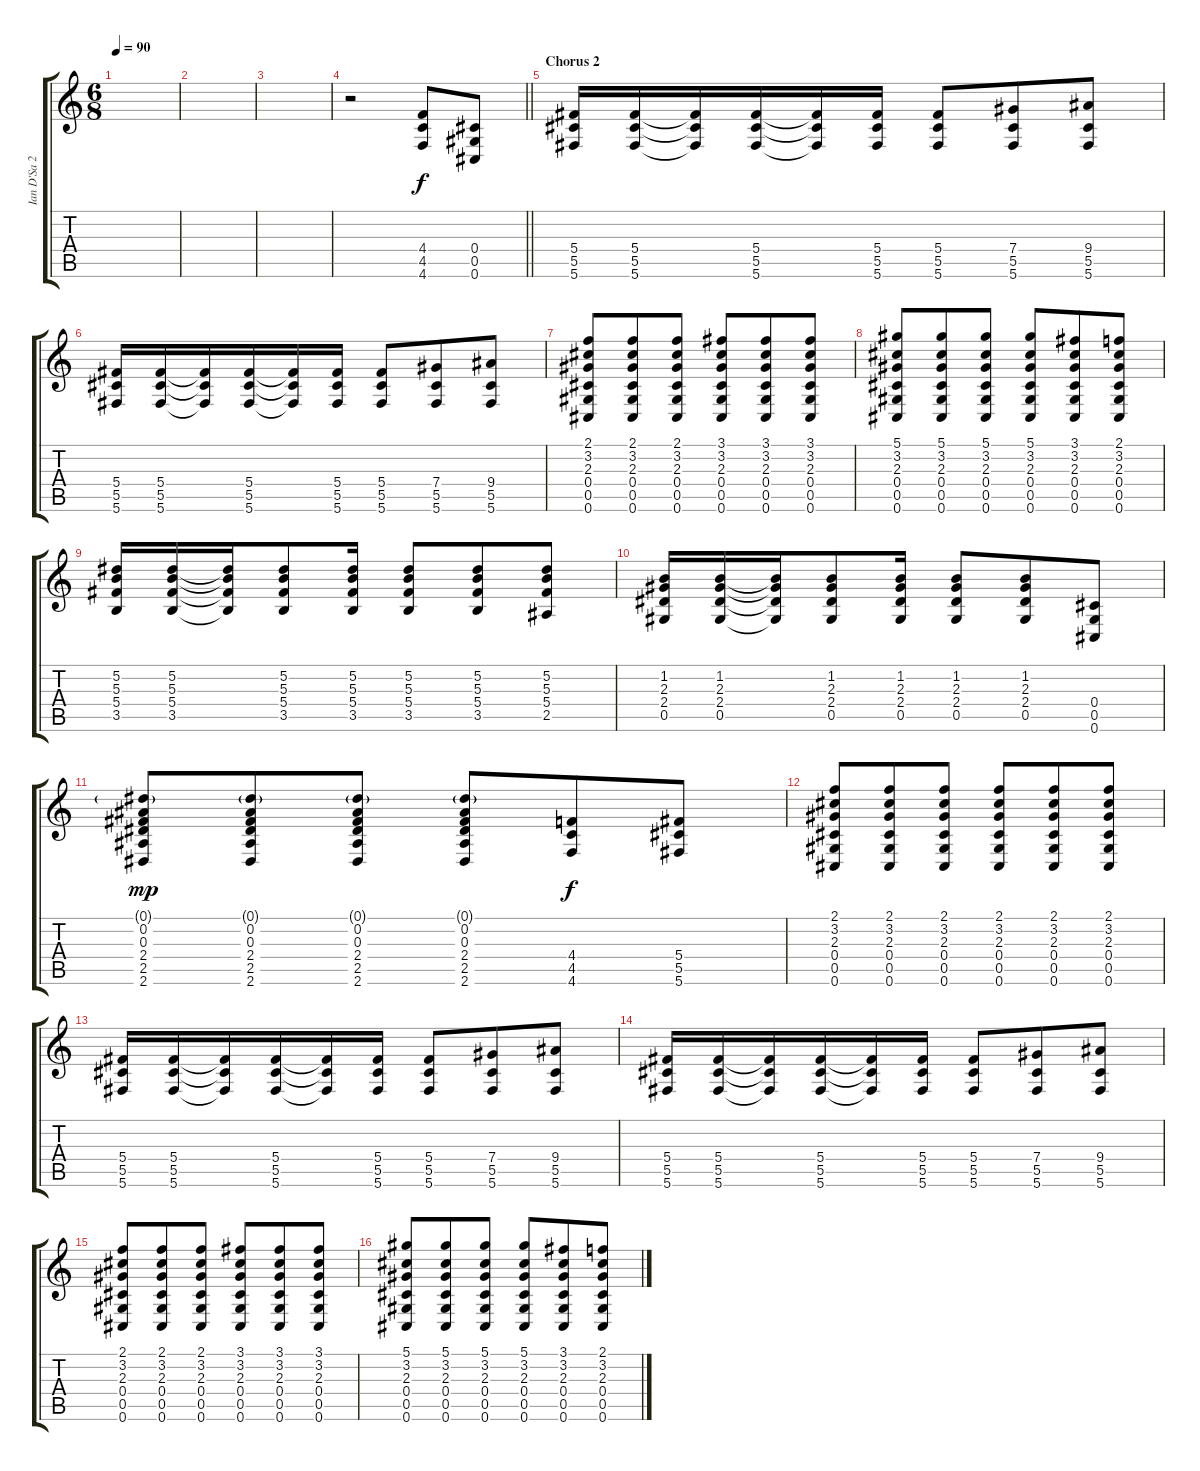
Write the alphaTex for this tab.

\track ("Ian D'Sa 2" "Ian D'Sa 2") {instrument distortionguitar}
\staff {score tabs}
\tuning (Eb4 Bb3 Gb3 Db3 Ab2 Db2) {hide}
\ts (6 8)
\tempo 90
\clef g2
\ks c
|
|
|
\barLineRight lightlight
r.2 (4.4 4.5 4.6).8 (0.4 0.5 0.6).8 |
\section ("" "Chorus 2")
(5.4 5.5 5.6).16 (5.4 5.5 5.6).16 (5.4{t} 5.5{t} 5.6{t}).16 (5.4 5.5 5.6).16 (5.4{t} 5.5{t} 5.6{t}).16 (5.4 5.5 5.6).16 (5.4 5.5 5.6).8 (7.4 5.5 5.6).8 (9.4 5.5 5.6).8 |
(5.4 5.5 5.6).16 (5.4 5.5 5.6).16 (5.4{t} 5.5{t} 5.6{t}).16 (5.4 5.5 5.6).16 (5.4{t} 5.5{t} 5.6{t}).16 (5.4 5.5 5.6).16 (5.4 5.5 5.6).8 (7.4 5.5 5.6).8 (9.4 5.5 5.6).8 |
(2.1 3.2 2.3 0.4 0.5 0.6).8 (2.1 3.2 2.3 0.4 0.5 0.6).8 (2.1 3.2 2.3 0.4 0.5 0.6).8 (3.1 3.2 2.3 0.4 0.5 0.6).8 (3.1 3.2 2.3 0.4 0.5 0.6).8 (3.1 3.2 2.3 0.4 0.5 0.6).8 |
(5.1 3.2 2.3 0.4 0.5 0.6).8 (5.1 3.2 2.3 0.4 0.5 0.6).8 (5.1 3.2 2.3 0.4 0.5 0.6).8 (5.1 3.2 2.3 0.4 0.5 0.6).8 (3.1 3.2 2.3 0.4 0.5 0.6).8 (2.1 3.2 2.3 0.4 0.5 0.6).8 |
(5.2 5.3 5.4 3.5).16 (5.2 5.3 5.4 3.5).16 (5.2{t} 5.3{t} 5.4{t} 3.5{t}).16 (5.2 5.3 5.4 3.5).8 (5.2 5.3 5.4 3.5).16 (5.2 5.3 5.4 3.5).8 (5.2 5.3 5.4 3.5).8 (5.2 5.3 5.4 2.5).8 |
(1.2 2.3 2.4 0.5).16 (1.2 2.3 2.4 0.5).16 (1.2{t} 2.3{t} 2.4{t} 0.5{t}).16 (1.2 2.3 2.4 0.5).8 (1.2 2.3 2.4 0.5).16 (1.2 2.3 2.4 0.5).8 (1.2 2.3 2.4 0.5).8 (0.4 0.5 0.6).8 |
(0.1{g} 0.2 0.3 2.4 2.5 2.6).8{dy mp} (0.1{g} 0.2 0.3 2.4 2.5 2.6).8 (0.1{g} 0.2 0.3 2.4 2.5 2.6).8 (0.1{g} 0.2 0.3 2.4 2.5 2.6).8 (4.4 4.5 4.6).8{dy f} (5.4 5.5 5.6).8 |
(2.1 3.2 2.3 0.4 0.5 0.6).8 (2.1 3.2 2.3 0.4 0.5 0.6).8 (2.1 3.2 2.3 0.4 0.5 0.6).8 (2.1 3.2 2.3 0.4 0.5 0.6).8 (2.1 3.2 2.3 0.4 0.5 0.6).8 (2.1 3.2 2.3 0.4 0.5 0.6).8 |
(5.4 5.5 5.6).16 (5.4 5.5 5.6).16 (5.4{t} 5.5{t} 5.6{t}).16 (5.4 5.5 5.6).16 (5.4{t} 5.5{t} 5.6{t}).16 (5.4 5.5 5.6).16 (5.4 5.5 5.6).8 (7.4 5.5 5.6).8 (9.4 5.5 5.6).8 |
(5.4 5.5 5.6).16 (5.4 5.5 5.6).16 (5.4{t} 5.5{t} 5.6{t}).16 (5.4 5.5 5.6).16 (5.4{t} 5.5{t} 5.6{t}).16 (5.4 5.5 5.6).16 (5.4 5.5 5.6).8 (7.4 5.5 5.6).8 (9.4 5.5 5.6).8 |
(2.1 3.2 2.3 0.4 0.5 0.6).8 (2.1 3.2 2.3 0.4 0.5 0.6).8 (2.1 3.2 2.3 0.4 0.5 0.6).8 (3.1 3.2 2.3 0.4 0.5 0.6).8 (3.1 3.2 2.3 0.4 0.5 0.6).8 (3.1 3.2 2.3 0.4 0.5 0.6).8 |
(5.1 3.2 2.3 0.4 0.5 0.6).8 (5.1 3.2 2.3 0.4 0.5 0.6).8 (5.1 3.2 2.3 0.4 0.5 0.6).8 (5.1 3.2 2.3 0.4 0.5 0.6).8 (3.1 3.2 2.3 0.4 0.5 0.6).8 (2.1 3.2 2.3 0.4 0.5 0.6).8
